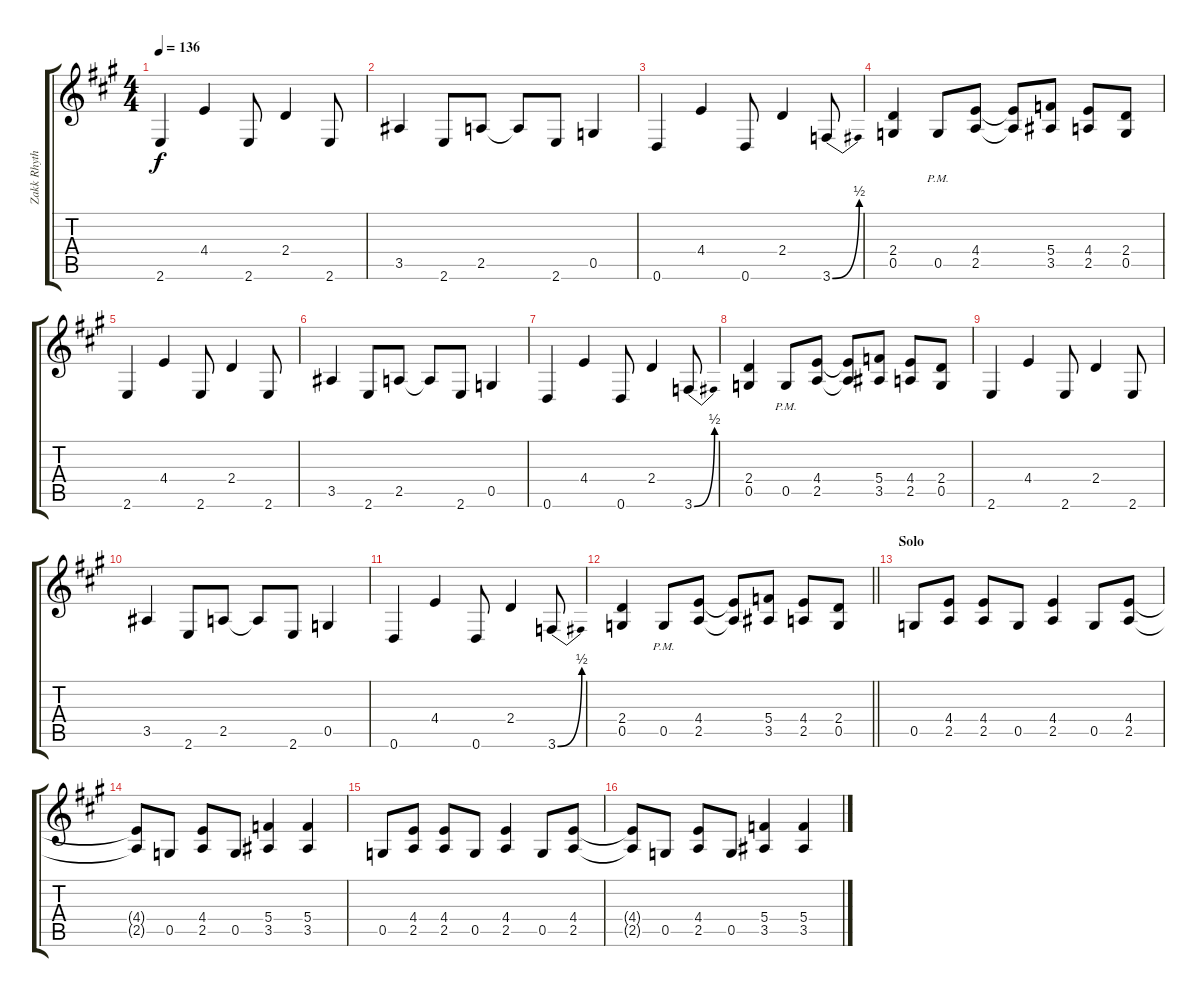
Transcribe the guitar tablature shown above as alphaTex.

\track ("Zakk Rhythm" "Zakk Rhyth") {instrument distortionguitar}
\staff {score tabs}
\tuning (D4 A3 F3 C3 G2 D2) {hide}
\ts (4 4)
\tempo 136
\clef g2
\ks a
2.6.4{dy f} 4.4.4 2.6.8 2.4.4 2.6.8 |
3.5.4 2.6.8 2.5.8 2.5{t}.8 2.6.8 0.5.4 |
0.6.4 4.4.4 0.6.8 2.4.4 3.6{be (bend 0 0 60 2)}.8 |
(2.4 0.5).4 0.5{pm}.8 (4.4 2.5).8 (4.4{t} 2.5{t}).8 (5.4 3.5).8 (4.4 2.5).8 (2.4 0.5).8 |
2.6.4 4.4.4 2.6.8 2.4.4 2.6.8 |
3.5.4 2.6.8 2.5.8 2.5{t}.8 2.6.8 0.5.4 |
0.6.4 4.4.4 0.6.8 2.4.4 3.6{be (bend 0 0 60 2)}.8 |
(2.4 0.5).4 0.5{pm}.8 (4.4 2.5).8 (4.4{t} 2.5{t}).8 (5.4 3.5).8 (4.4 2.5).8 (2.4 0.5).8 |
2.6.4 4.4.4 2.6.8 2.4.4 2.6.8 |
3.5.4 2.6.8 2.5.8 2.5{t}.8 2.6.8 0.5.4 |
0.6.4 4.4.4 0.6.8 2.4.4 3.6{be (bend 0 0 60 2)}.8 |
\barLineRight lightlight
(2.4 0.5).4 0.5{pm}.8 (4.4 2.5).8 (4.4{t} 2.5{t}).8 (5.4 3.5).8 (4.4 2.5).8 (2.4 0.5).8 |
\section ("" "Solo")
0.5.8 (4.4 2.5).8 (4.4 2.5).8 0.5.8 (4.4 2.5).4 0.5.8 (4.4 2.5).8 |
(4.4{t} 2.5{t}).8 0.5.8 (4.4 2.5).8 0.5.8 (5.4 3.5).4 (5.4 3.5).4 |
0.5.8 (4.4 2.5).8 (4.4 2.5).8 0.5.8 (4.4 2.5).4 0.5.8 (4.4 2.5).8 |
(4.4{t} 2.5{t}).8 0.5.8 (4.4 2.5).8 0.5.8 (5.4 3.5).4 (5.4 3.5).4
